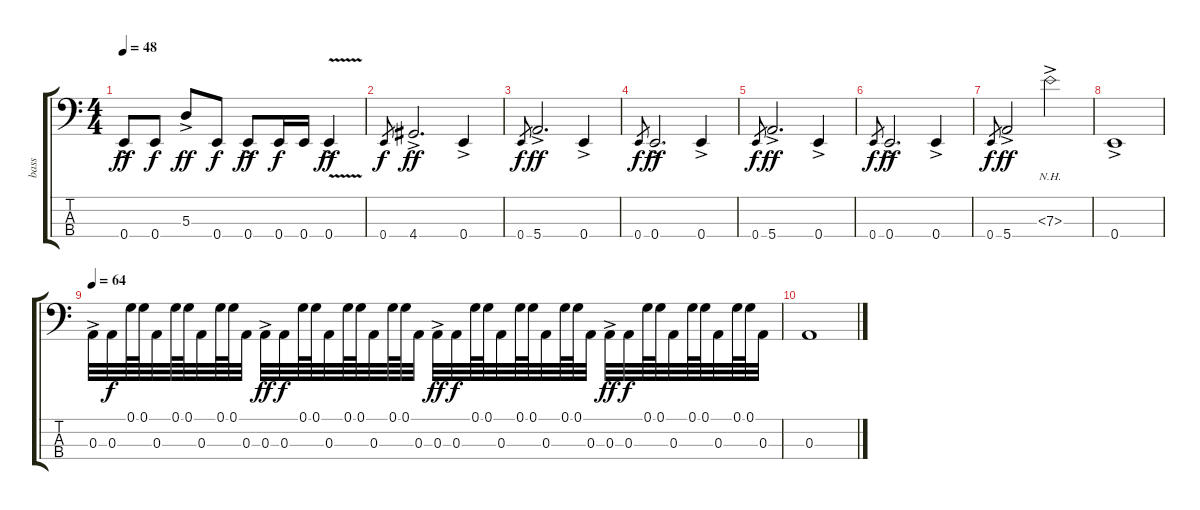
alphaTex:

\track ("bass" "bass") {instrument electricbasspick}
\staff {score tabs}
\tuning (G2 D2 A1 E1) {hide}
\ts (4 4)
\tempo 48
\clef f4
\ks c
0.4{ac}.8{dy ff} 0.4.8{dy f} 5.3{ac}.8{dy ff} 0.4.8{dy f} 0.4{ac}.8{dy ff} 0.4.16{dy f} 0.4.16 0.4{v ac}.4{dy ff} |
0.4.8{gr dy f} 4.4{ac}.2{d dy ff} 0.4{ac}.4 |
0.4.8{gr dy f} 5.4{ac}.2{d dy ff} 0.4{ac}.4 |
0.4.8{gr dy f} 0.4{ac}.2{d dy ff} 0.4{ac}.4 |
0.4.8{gr dy f} 5.4{ac}.2{d dy ff} 0.4{ac}.4 |
0.4.8{gr dy f} 0.4{ac}.2{d dy ff} 0.4{ac}.4 |
0.4.8{gr dy f} 5.4{ac}.2{dy ff} 7.3{nh ac}.2 |
0.4{ac}.1 |
\tempo 64
0.3{ac}.32 0.3.32{dy f} 0.1.64 0.1.64 0.3.32 0.1.64 0.1.64 0.3.32 0.1.64 0.1.64 0.3.32 0.3{ac}.32{dy ff} 0.3.32{dy f} 0.1.64 0.1.64 0.3.32 0.1.64 0.1.64 0.3.32 0.1.64 0.1.64 0.3.32 0.3{ac}.32{dy ff} 0.3.32{dy f} 0.1.64 0.1.64 0.3.32 0.1.64 0.1.64 0.3.32 0.1.64 0.1.64 0.3.32 0.3{ac}.32{dy ff} 0.3.32{dy f} 0.1.64 0.1.64 0.3.32 0.1.64 0.1.64 0.3.32 0.1.64 0.1.64 0.3.32 |
0.3.1
